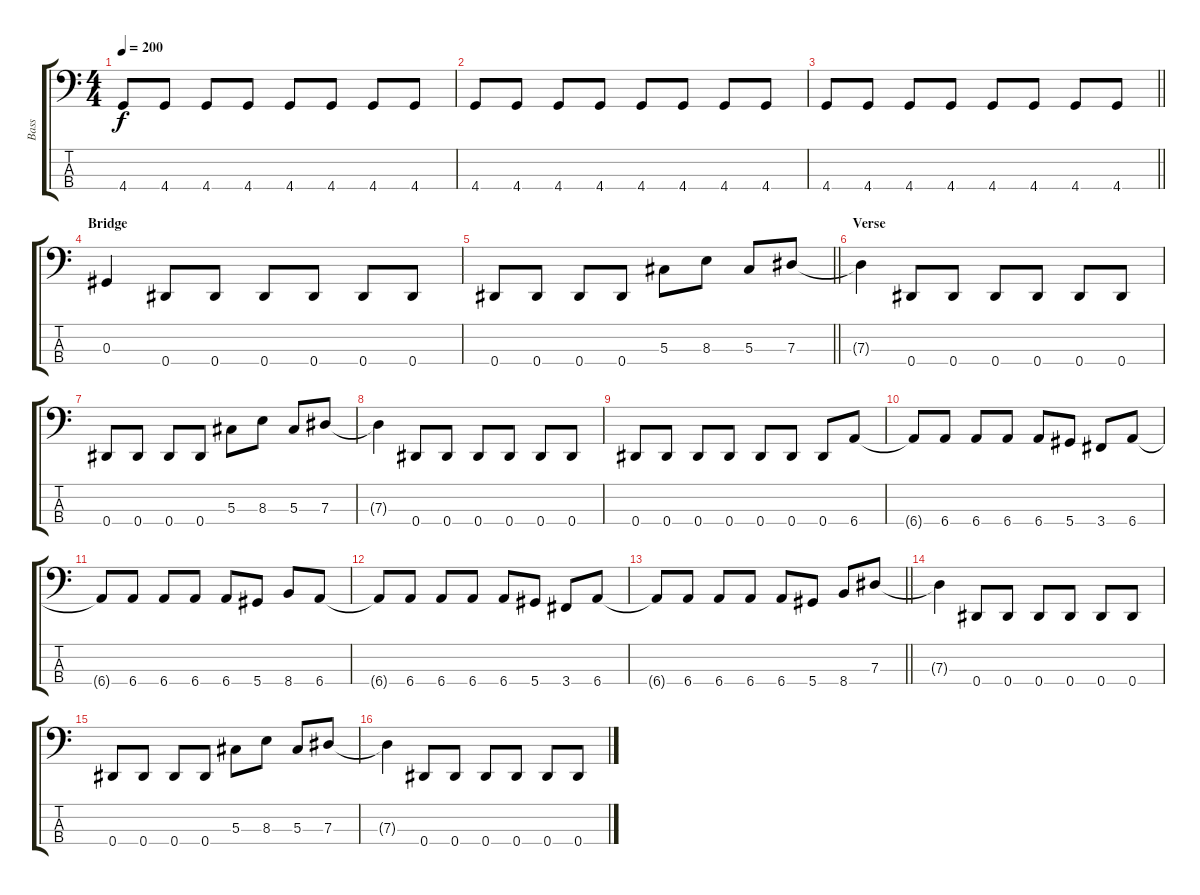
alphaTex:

\track ("Bass" "Bass") {instrument electricbasspick}
\staff {score tabs}
\tuning (Gb2 Db2 Ab1 Eb1) {hide}
\ts (4 4)
\tempo 200
\clef f4
\ks c
4.4.8{dy f} 4.4.8 4.4.8 4.4.8 4.4.8 4.4.8 4.4.8 4.4.8 |
4.4.8 4.4.8 4.4.8 4.4.8 4.4.8 4.4.8 4.4.8 4.4.8 |
\barLineRight lightlight
4.4.8 4.4.8 4.4.8 4.4.8 4.4.8 4.4.8 4.4.8 4.4.8 |
\section ("" "Bridge")
0.3.4 0.4.8 0.4.8 0.4.8 0.4.8 0.4.8 0.4.8 |
\barLineRight lightlight
0.4.8 0.4.8 0.4.8 0.4.8 5.3.8 8.3.8 5.3.8 7.3.8 |
\section ("" "Verse")
7.3{t}.4 0.4.8 0.4.8 0.4.8 0.4.8 0.4.8 0.4.8 |
0.4.8 0.4.8 0.4.8 0.4.8 5.3.8 8.3.8 5.3.8 7.3.8 |
7.3{t}.4 0.4.8 0.4.8 0.4.8 0.4.8 0.4.8 0.4.8 |
0.4.8 0.4.8 0.4.8 0.4.8 0.4.8 0.4.8 0.4.8 6.4.8 |
6.4{t}.8 6.4.8 6.4.8 6.4.8 6.4.8 5.4.8 3.4.8 6.4.8 |
6.4{t}.8 6.4.8 6.4.8 6.4.8 6.4.8 5.4.8 8.4.8 6.4.8 |
6.4{t}.8 6.4.8 6.4.8 6.4.8 6.4.8 5.4.8 3.4.8 6.4.8 |
\barLineRight lightlight
6.4{t}.8 6.4.8 6.4.8 6.4.8 6.4.8 5.4.8 8.4.8 7.3.8 |
7.3{t}.4 0.4.8 0.4.8 0.4.8 0.4.8 0.4.8 0.4.8 |
0.4.8 0.4.8 0.4.8 0.4.8 5.3.8 8.3.8 5.3.8 7.3.8 |
7.3{t}.4 0.4.8 0.4.8 0.4.8 0.4.8 0.4.8 0.4.8
